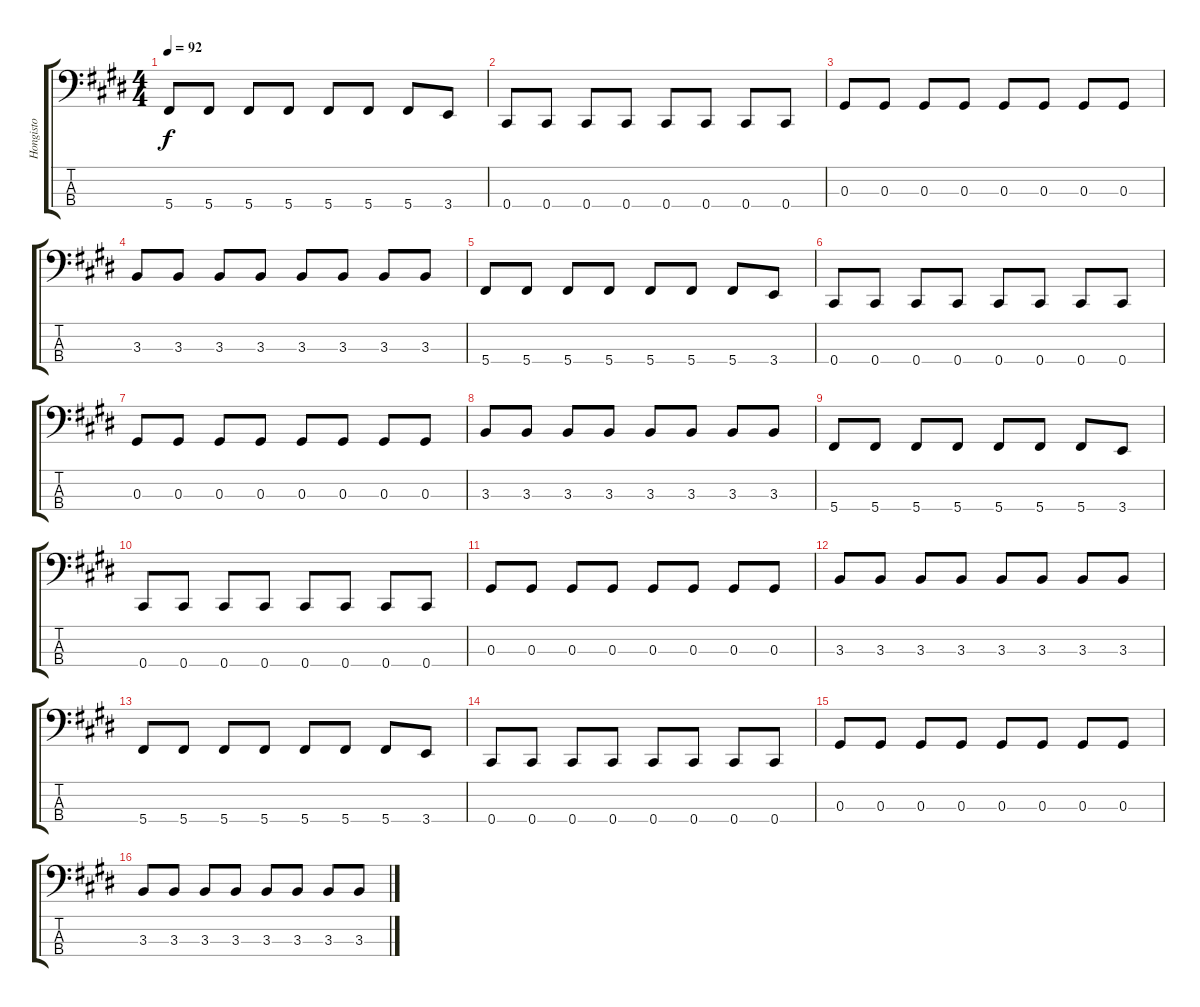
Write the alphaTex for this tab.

\track ("Hongisto" "Hongisto") {instrument electricbassfinger}
\staff {score tabs}
\tuning (Gb2 Db2 Ab1 Db1) {hide}
\ts (4 4)
\tempo 92
\clef f4
\ks c#minor
5.4.8{dy f} 5.4.8 5.4.8 5.4.8 5.4.8 5.4.8 5.4.8 3.4.8 |
0.4.8 0.4.8 0.4.8 0.4.8 0.4.8 0.4.8 0.4.8 0.4.8 |
0.3.8 0.3.8 0.3.8 0.3.8 0.3.8 0.3.8 0.3.8 0.3.8 |
3.3.8 3.3.8 3.3.8 3.3.8 3.3.8 3.3.8 3.3.8 3.3.8 |
5.4.8 5.4.8 5.4.8 5.4.8 5.4.8 5.4.8 5.4.8 3.4.8 |
0.4.8 0.4.8 0.4.8 0.4.8 0.4.8 0.4.8 0.4.8 0.4.8 |
0.3.8 0.3.8 0.3.8 0.3.8 0.3.8 0.3.8 0.3.8 0.3.8 |
3.3.8 3.3.8 3.3.8 3.3.8 3.3.8 3.3.8 3.3.8 3.3.8 |
5.4.8 5.4.8 5.4.8 5.4.8 5.4.8 5.4.8 5.4.8 3.4.8 |
0.4.8 0.4.8 0.4.8 0.4.8 0.4.8 0.4.8 0.4.8 0.4.8 |
0.3.8 0.3.8 0.3.8 0.3.8 0.3.8 0.3.8 0.3.8 0.3.8 |
3.3.8 3.3.8 3.3.8 3.3.8 3.3.8 3.3.8 3.3.8 3.3.8 |
5.4.8 5.4.8 5.4.8 5.4.8 5.4.8 5.4.8 5.4.8 3.4.8 |
0.4.8 0.4.8 0.4.8 0.4.8 0.4.8 0.4.8 0.4.8 0.4.8 |
0.3.8 0.3.8 0.3.8 0.3.8 0.3.8 0.3.8 0.3.8 0.3.8 |
3.3.8 3.3.8 3.3.8 3.3.8 3.3.8 3.3.8 3.3.8 3.3.8
